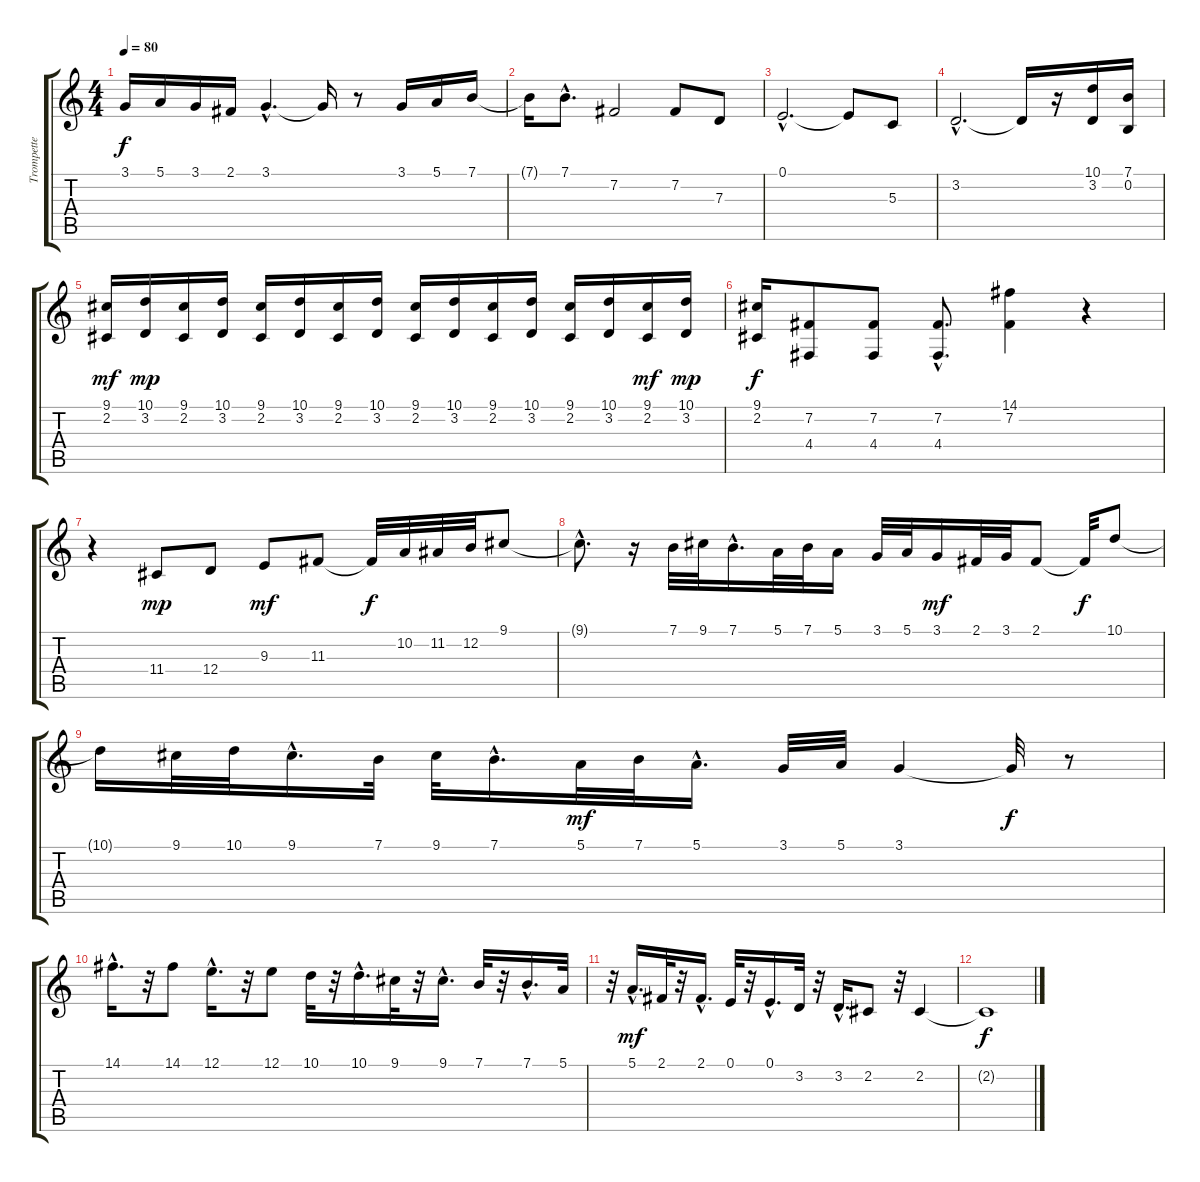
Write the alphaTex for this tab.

\track ("Trompette" "Trompette") {instrument trumpet}
\staff {score tabs}
\tuning (E4 B3 G3 D3 A2 E2) {hide}
\ts (4 4)
\tempo 80
\clef g2
\ks c
3.1.16{dy f} 5.1.16 3.1.16 2.1.16 3.1{hac}.4{d} 3.1{t}.16 r.8 3.1.16 5.1.16 7.1.16 |
7.1{t}.16 7.1{hac}.8{d} 7.2.2 7.2.8 7.3.8 |
0.1{hac}.2{d} 0.1{t}.8 5.3.8 |
3.2{hac}.2{d} 3.2{t}.16 r.16 (10.1 3.2).16 (7.1 0.2).16 |
(9.1 2.2).16{dy mf} (10.1 3.2).16{dy mp} (9.1 2.2).16 (10.1 3.2).16 (9.1 2.2).16 (10.1 3.2).16 (9.1 2.2).16 (10.1 3.2).16 (9.1 2.2).16 (10.1 3.2).16 (9.1 2.2).16 (10.1 3.2).16 (9.1 2.2).16 (10.1 3.2).16 (9.1 2.2).16{dy mf} (10.1 3.2).16{dy mp} |
(9.1 2.2).16{dy f} (7.2 4.4).8 (7.2 4.4).8 (7.2{hac} 4.4{hac}).8{d} (14.1 7.2).4 r.4 |
r.4 11.4.8{dy mp} 12.4.8 9.3.8{dy mf} 11.3.8 11.3{t}.32{dy f} 10.2.32 11.2.32 12.2.32 9.1.8 |
9.1{hac t}.8{d} r.16 7.1.32 9.1.32 7.1{hac}.16{d} 5.1.32 7.1.32 5.1.16 3.1.32 5.1.32 3.1.16{dy mf} 2.1.32 3.1.32 2.1.8 2.1{t}.32{dy f} 10.1.8 |
10.1{t}.16 9.1.32 10.1.32 9.1{hac}.16{d} 7.1.32 9.1.32 7.1{hac}.16{d} 5.1.32{dy mf} 7.1.32 5.1{hac}.16{d} 3.1.32 5.1.32 3.1.4 3.1{t}.32{dy f} r.8 |
14.1{hac}.16{d} r.32 14.1.8 12.1{hac}.16{d} r.32 12.1.8 10.1.32 r.32 10.1{hac}.16{d} 9.1.32 r.32 9.1{hac}.16{d} 7.1.32 r.32 7.1{hac}.16{d} 5.1.32 |
r.32 5.1{hac}.16{d dy mf} 2.1.32 r.32 2.1{hac}.16{d} 0.1.32 r.32 0.1{hac}.16{d} 3.2.32 r.32 3.2{hac}.16{d} 2.2.8 r.32 2.2.4 |
2.2{t}.1{dy f}
